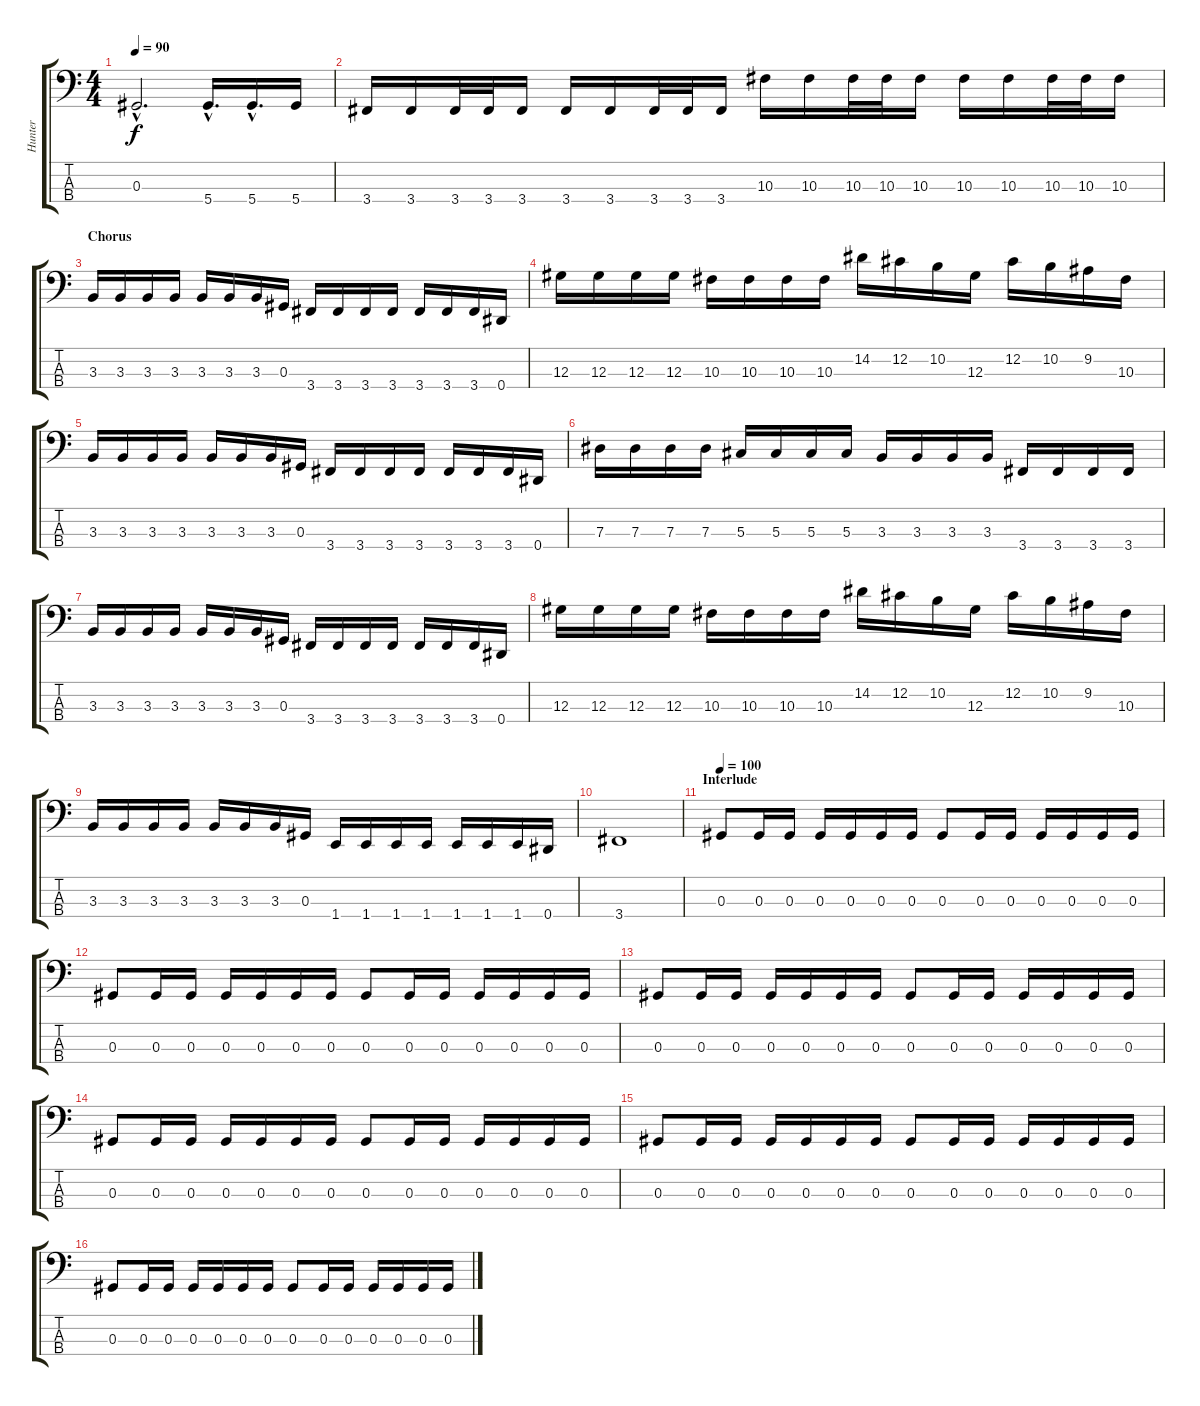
\track ("Hunter" "Hunter") {instrument electricbasspick}
\staff {score tabs}
\tuning (Gb2 Db2 Ab1 Eb1) {hide}
\ts (4 4)
\tempo 90
\clef f4
\ks c
0.3{hac}.2{d dy f} 5.4{hac}.16{d} 5.4{hac}.16{d} 5.4.16 |
3.4.16 3.4.16 3.4.32 3.4.32 3.4.16 3.4.16 3.4.16 3.4.32 3.4.32 3.4.16 10.3.16 10.3.16 10.3.32 10.3.32 10.3.16 10.3.16 10.3.16 10.3.32 10.3.32 10.3.16 |
\section ("" "Chorus")
3.3.16 3.3.16 3.3.16 3.3.16 3.3.16 3.3.16 3.3.16 0.3.16 3.4.16 3.4.16 3.4.16 3.4.16 3.4.16 3.4.16 3.4.16 0.4.16 |
12.3.16 12.3.16 12.3.16 12.3.16 10.3.16 10.3.16 10.3.16 10.3.16 14.2.16 12.2.16 10.2.16 12.3.16 12.2.16 10.2.16 9.2.16 10.3.16 |
3.3.16 3.3.16 3.3.16 3.3.16 3.3.16 3.3.16 3.3.16 0.3.16 3.4.16 3.4.16 3.4.16 3.4.16 3.4.16 3.4.16 3.4.16 0.4.16 |
7.3.16 7.3.16 7.3.16 7.3.16 5.3.16 5.3.16 5.3.16 5.3.16 3.3.16 3.3.16 3.3.16 3.3.16 3.4.16 3.4.16 3.4.16 3.4.16 |
3.3.16 3.3.16 3.3.16 3.3.16 3.3.16 3.3.16 3.3.16 0.3.16 3.4.16 3.4.16 3.4.16 3.4.16 3.4.16 3.4.16 3.4.16 0.4.16 |
12.3.16 12.3.16 12.3.16 12.3.16 10.3.16 10.3.16 10.3.16 10.3.16 14.2.16 12.2.16 10.2.16 12.3.16 12.2.16 10.2.16 9.2.16 10.3.16 |
3.3.16 3.3.16 3.3.16 3.3.16 3.3.16 3.3.16 3.3.16 0.3.16 1.4.16 1.4.16 1.4.16 1.4.16 1.4.16 1.4.16 1.4.16 0.4.16 |
3.4.1 |
\section ("" "Interlude")
\tempo 100
0.3.8 0.3.16 0.3.16 0.3.16 0.3.16 0.3.16 0.3.16 0.3.8 0.3.16 0.3.16 0.3.16 0.3.16 0.3.16 0.3.16 |
0.3.8 0.3.16 0.3.16 0.3.16 0.3.16 0.3.16 0.3.16 0.3.8 0.3.16 0.3.16 0.3.16 0.3.16 0.3.16 0.3.16 |
0.3.8 0.3.16 0.3.16 0.3.16 0.3.16 0.3.16 0.3.16 0.3.8 0.3.16 0.3.16 0.3.16 0.3.16 0.3.16 0.3.16 |
0.3.8 0.3.16 0.3.16 0.3.16 0.3.16 0.3.16 0.3.16 0.3.8 0.3.16 0.3.16 0.3.16 0.3.16 0.3.16 0.3.16 |
0.3.8 0.3.16 0.3.16 0.3.16 0.3.16 0.3.16 0.3.16 0.3.8 0.3.16 0.3.16 0.3.16 0.3.16 0.3.16 0.3.16 |
0.3.8 0.3.16 0.3.16 0.3.16 0.3.16 0.3.16 0.3.16 0.3.8 0.3.16 0.3.16 0.3.16 0.3.16 0.3.16 0.3.16
